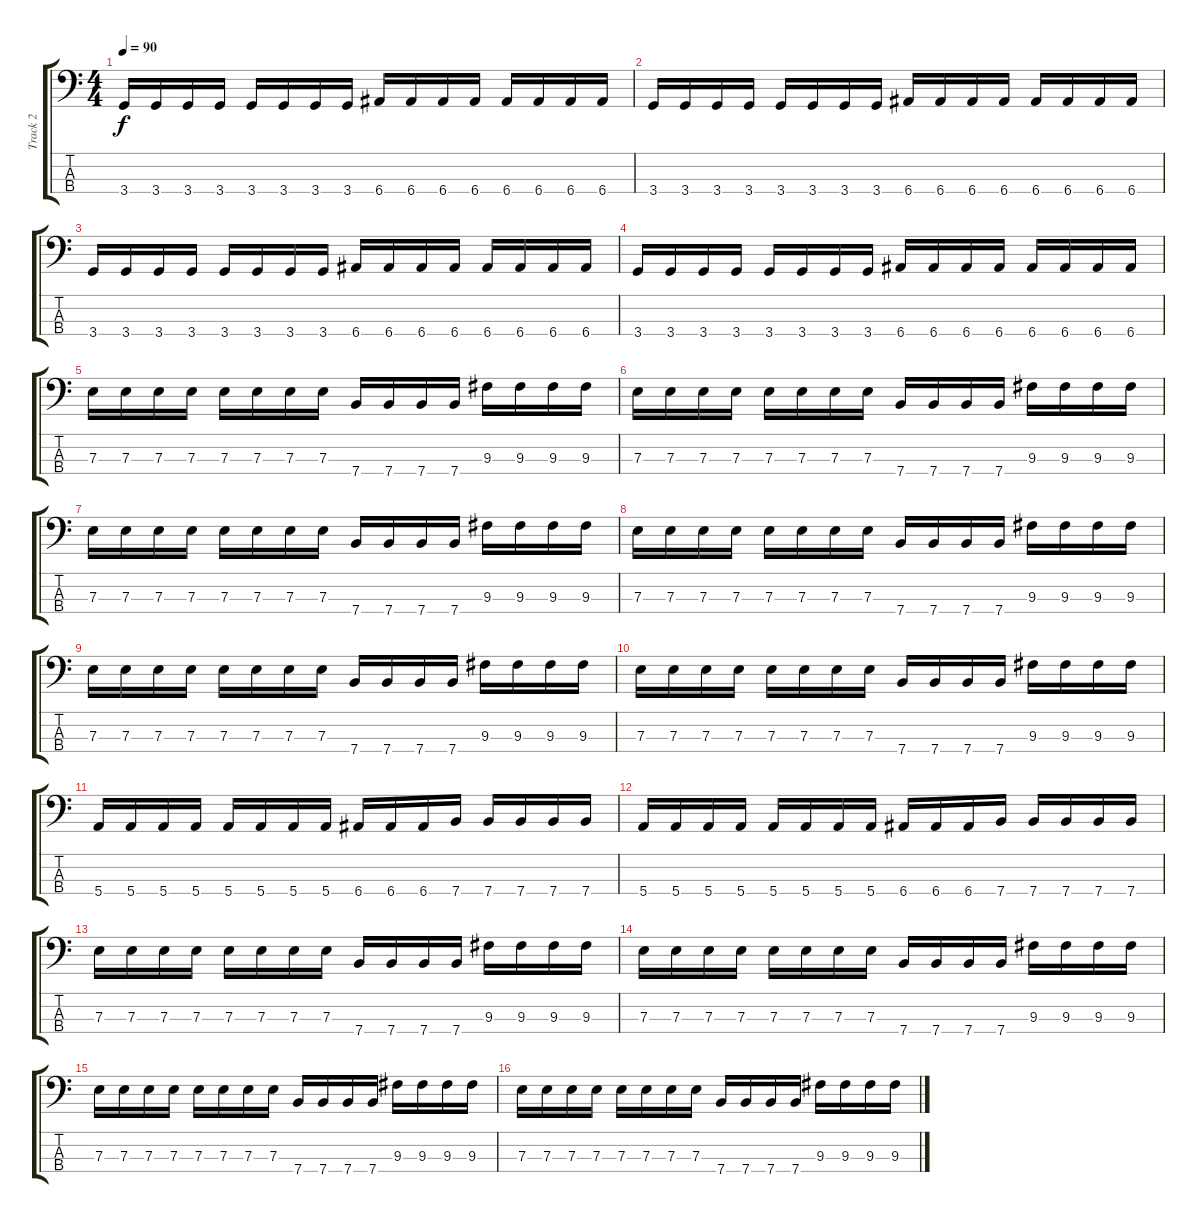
\track ("Track 2" "Track 2") {instrument electricbasspick}
\staff {score tabs}
\tuning (G2 D2 A1 E1) {hide}
\ts (4 4)
\tempo 90
\clef f4
\ks c
3.4.16{dy f} 3.4.16 3.4.16 3.4.16 3.4.16 3.4.16 3.4.16 3.4.16 6.4.16 6.4.16 6.4.16 6.4.16 6.4.16 6.4.16 6.4.16 6.4.16 |
3.4.16 3.4.16 3.4.16 3.4.16 3.4.16 3.4.16 3.4.16 3.4.16 6.4.16 6.4.16 6.4.16 6.4.16 6.4.16 6.4.16 6.4.16 6.4.16 |
3.4.16 3.4.16 3.4.16 3.4.16 3.4.16 3.4.16 3.4.16 3.4.16 6.4.16 6.4.16 6.4.16 6.4.16 6.4.16 6.4.16 6.4.16 6.4.16 |
3.4.16 3.4.16 3.4.16 3.4.16 3.4.16 3.4.16 3.4.16 3.4.16 6.4.16 6.4.16 6.4.16 6.4.16 6.4.16 6.4.16 6.4.16 6.4.16 |
7.3.16 7.3.16 7.3.16 7.3.16 7.3.16 7.3.16 7.3.16 7.3.16 7.4.16 7.4.16 7.4.16 7.4.16 9.3.16 9.3.16 9.3.16 9.3.16 |
7.3.16 7.3.16 7.3.16 7.3.16 7.3.16 7.3.16 7.3.16 7.3.16 7.4.16 7.4.16 7.4.16 7.4.16 9.3.16 9.3.16 9.3.16 9.3.16 |
7.3.16 7.3.16 7.3.16 7.3.16 7.3.16 7.3.16 7.3.16 7.3.16 7.4.16 7.4.16 7.4.16 7.4.16 9.3.16 9.3.16 9.3.16 9.3.16 |
7.3.16 7.3.16 7.3.16 7.3.16 7.3.16 7.3.16 7.3.16 7.3.16 7.4.16 7.4.16 7.4.16 7.4.16 9.3.16 9.3.16 9.3.16 9.3.16 |
7.3.16 7.3.16 7.3.16 7.3.16 7.3.16 7.3.16 7.3.16 7.3.16 7.4.16 7.4.16 7.4.16 7.4.16 9.3.16 9.3.16 9.3.16 9.3.16 |
7.3.16 7.3.16 7.3.16 7.3.16 7.3.16 7.3.16 7.3.16 7.3.16 7.4.16 7.4.16 7.4.16 7.4.16 9.3.16 9.3.16 9.3.16 9.3.16 |
5.4.16 5.4.16 5.4.16 5.4.16 5.4.16 5.4.16 5.4.16 5.4.16 6.4.16 6.4.16 6.4.16 7.4.16 7.4.16 7.4.16 7.4.16 7.4.16 |
5.4.16 5.4.16 5.4.16 5.4.16 5.4.16 5.4.16 5.4.16 5.4.16 6.4.16 6.4.16 6.4.16 7.4.16 7.4.16 7.4.16 7.4.16 7.4.16 |
7.3.16 7.3.16 7.3.16 7.3.16 7.3.16 7.3.16 7.3.16 7.3.16 7.4.16 7.4.16 7.4.16 7.4.16 9.3.16 9.3.16 9.3.16 9.3.16 |
7.3.16 7.3.16 7.3.16 7.3.16 7.3.16 7.3.16 7.3.16 7.3.16 7.4.16 7.4.16 7.4.16 7.4.16 9.3.16 9.3.16 9.3.16 9.3.16 |
7.3.16 7.3.16 7.3.16 7.3.16 7.3.16 7.3.16 7.3.16 7.3.16 7.4.16 7.4.16 7.4.16 7.4.16 9.3.16 9.3.16 9.3.16 9.3.16 |
7.3.16 7.3.16 7.3.16 7.3.16 7.3.16 7.3.16 7.3.16 7.3.16 7.4.16 7.4.16 7.4.16 7.4.16 9.3.16 9.3.16 9.3.16 9.3.16
